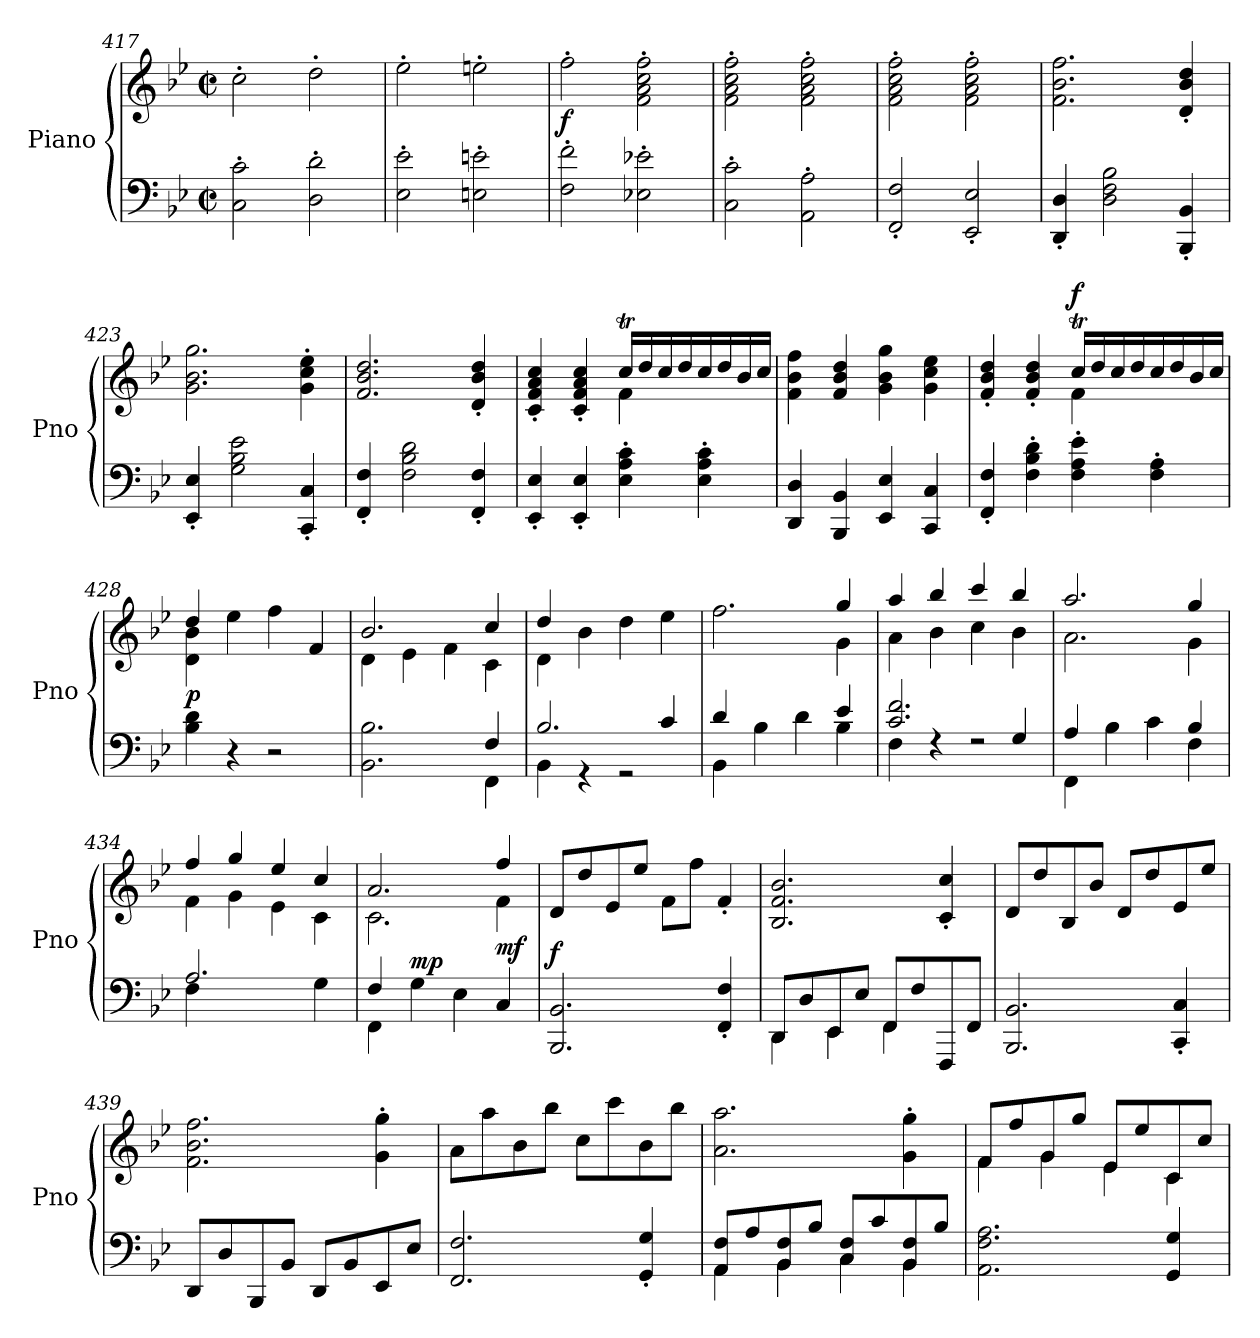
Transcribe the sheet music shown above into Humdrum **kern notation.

**kern	**kern	**dynam
*part1	*part1	*part1
*staff2	*staff1	*staff1/2
*I"Piano	*	*
*I'Pno	*	*
*clefF4	*clefG2	*
*k[b-e-]	*k[b-e-]	*
*M4/4	*M4/4	*
*met(c|)	*met(c|)	*
=417	=417	=417
2C\' 2c\'	2cc'\	.
2D\' 2d\'	2dd'\	.
=418	=418	=418
2E-\' 2e-\'	2ee-'\	.
2En\' 2en\'	2een'\	.
=419	=419	=419
!	!	!LO:DY:b
2F\' 2f\'	2ff'\	f
2E-X\' 2e-X\'	2f\' 2a\' 2cc\' 2ff\'	.
=420	=420	=420
2C\' 2c\'	2f\' 2a\' 2cc\' 2ff\'	.
2AA\' 2A\'	2f\' 2a\' 2cc\' 2ff\'	.
=421	=421	=421
2FF/' 2F/'	2f\' 2a\' 2cc\' 2ff\'	.
2EE-/' 2E-/'	2f\' 2a\' 2cc\' 2ff\'	.
=422	=422	=422
4DD/' 4D/'	2.f\ 2.b-\ 2.ff\	.
2D\ 2F\ 2B-\	.	.
4BBB-/' 4BB-/'	4d/' 4b-/' 4dd/'	.
=423	=423	=423
4EE-/' 4E-/'	2.g\ 2.b-\ 2.gg\	.
2G\ 2B-\ 2e-\	.	.
4CC/' 4C/'	4g\' 4cc\' 4ee-\'	.
=424	=424	=424
4FF/' 4F/'	2.f/ 2.b-/ 2.dd/	.
2F\ 2B-\ 2d\	.	.
4FF/' 4F/'	4d/' 4b-/' 4dd/'	.
!!LO:LB:g=z
=425	=425	=425
*	*^	*
4EE-/' 4E-/'	4c/' 4f/' 4a/' 4cc/'	2rcyy	.
4EE-/' 4E-/'	4c/' 4f/' 4a/' 4cc/'	.	.
4E-\' 4A\' 4c\'	16ccT!/LL	4f\	.
.	16dd!/	.	.
.	16cc!/	.	.
.	16dd!/	.	.
4E-\' 4A\' 4c\'	16cc!/	4ryy	.
.	16dd!/	.	.
.	16b-!/	.	.
.	16cc!/JJ	.	.
*	*v	*v	*
=426	=426	=426
4DD/ 4D/	4f\ 4b-\ 4ff\	.
4BBB-/ 4BB-/	4f/ 4b-/ 4dd/	.
4EE-/ 4E-/	4g\ 4b-\ 4gg\	.
4CC/ 4C/	4g\ 4cc\ 4ee-\	.
=427	=427	=427
*	*^	*
4FF/' 4F/'	4f/' 4b-/' 4dd/'	2rcyy	.
4F\' 4B-\' 4d\'	4f/' 4b-/' 4dd/'	.	.
!	!	!	!LO:DY:a
4F\' 4A\' 4e-\'	16ccT!/LL	4f\	f
.	16dd!/	.	.
.	16cc!/	.	.
.	16dd!/	.	.
4F\' 4A\'	16cc!/	4ryy	.
.	16dd!/	.	.
.	16b-!/	.	.
.	16cc!/JJ	.	.
=428	=428	=428	=428
!	!	!	!LO:DY:b
4B-\ 4d\	4dd/	4d\ 4b-\	p
4r	4ee-\	4rddyy	.
2r	4ff\	2rddyy	.
.	4f/	.	.
=429	=429	=429	=429
*^	*	*	*
2.BB-\ 2.B-\	2.rGGyy	2.b-/	4d\	.
.	.	.	4e-\	.
.	.	.	4f\	.
4F/	4FF\	4cc/	4c\	.
=430	=430	=430	=430	=430
2.B-/	4BB-\	4dd/	4d\	.
.	4r	4b-\	4rgyy	.
.	2r	4dd\	2rgyy	.
4c/	.	4ee-\	.	.
=431	=431	=431	=431	=431
4d/	4BB-\	2.ff\	2.rgyy	.
4B-\	4ryy	.	.	.
4d\	4ryy	.	.	.
4e-/	4B-\	4gg/	4g\	.
!!LO:LB:g=z	!!
=432	=432	=432	=432	=432
2.c/ 2.f/	4F\	4aa/	4a\	.
.	4rF	4bb-/	4b-\	.
.	2rF	4ccc/	4cc\	.
4G/	.	4bb-/	4b-\	.
=433	=433	=433	=433	=433
4A/	4FF\	2.aa/	2.a\	.
4B-\	4rBByy	.	.	.
4c\	4rBByy	.	.	.
4B-/	4F\	4gg/	4g\	.
=434	=434	=434	=434	=434
2.A/	4F\	4ff/	4f\	.
.	4rBByy	4gg/	4g\	.
.	2rBByy	4ee-/	4e-\	.
4G\	.	4cc/	4c\	.
=435	=435	=435	=435	=435
4F/	4FF\	2.a/	2.c\	.
!	!	!	!	!LO:DY:a=2
4G\	4rBByy	.	.	mp
4E-\	2rBByy	.	.	.
!	!	!	!	!LO:DY:a=2
4C/	.	4ff/	4f\	mf
*v	*v	*	*	*
=436	=436	=436	=436
!	!	!	!LO:DY:a=2
*	*v	*v	*
2.BBB-/ 2.BB-/	8d/L	f
.	8dd/	.
.	8e-/	.
.	8ee-/J	.
.	8f\L	.
.	8ff\J	.
4FF/' 4F/'	4f'/	.
=437	=437	=437
*^	*	*
8DD/L	4DD\	2.B-/ 2.f/ 2.b-/	.
8D/	.	.	.
8EE-/	4EE-\	.	.
8E-/J	.	.	.
8FF/L	4FF\	.	.
8F/	.	.	.
8FFF/	4ryy	4c/' 4cc/'	.
8FF/J	.	.	.
*v	*v	*	*
=438	=438	=438
2.BBB-/ 2.BB-/	8d/L	.
.	8dd/	.
.	8B-/	.
.	8b-/J	.
.	8d/L	.
.	8dd/	.
4CC/' 4C/'	8e-/	.
.	8ee-/J	.
!!LO:LB:g=z
=439	=439	=439
8DD/L	2.f\ 2.b-\ 2.ff\	.
8D/	.	.
8BBB-/	.	.
8BB-/J	.	.
8DD/L	.	.
8BB-/	.	.
8EE-/	4g\' 4gg\'	.
8E-/J	.	.
=440	=440	=440
2.FF/ 2.F/	8a\L	.
.	8aa\	.
.	8b-\	.
.	8bb-\J	.
.	8cc\L	.
.	8ccc\	.
4GG/' 4G/'	8b-\	.
.	8bb-\J	.
=441	=441	=441
*^	*	*
8AA/ 8F/L	4AA\	2.a\ 2.aa\	.
8A/	.	.	.
8BB-/ 8F/	4BB-\	.	.
8B-/J	.	.	.
8C/ 8F/L	4C\	.	.
8c/	.	.	.
8BB-/ 8F/	4BB-\	4g\' 4gg\'	.
8B-/J	.	.	.
*v	*v	*	*
=442	=442	=442
*	*^	*
2.AA\ 2.F\ 2.A\	8f/L	4f\	.
.	8ff/	.	.
.	8g/	4g\	.
.	8gg/J	.	.
.	8e-/L	4e-\	.
.	8ee-/	.	.
4GG/ 4G/	8c/	4c\	.
.	8cc/J	.	.
*	*v	*v	*
=	=	=
*-	*-	*-
